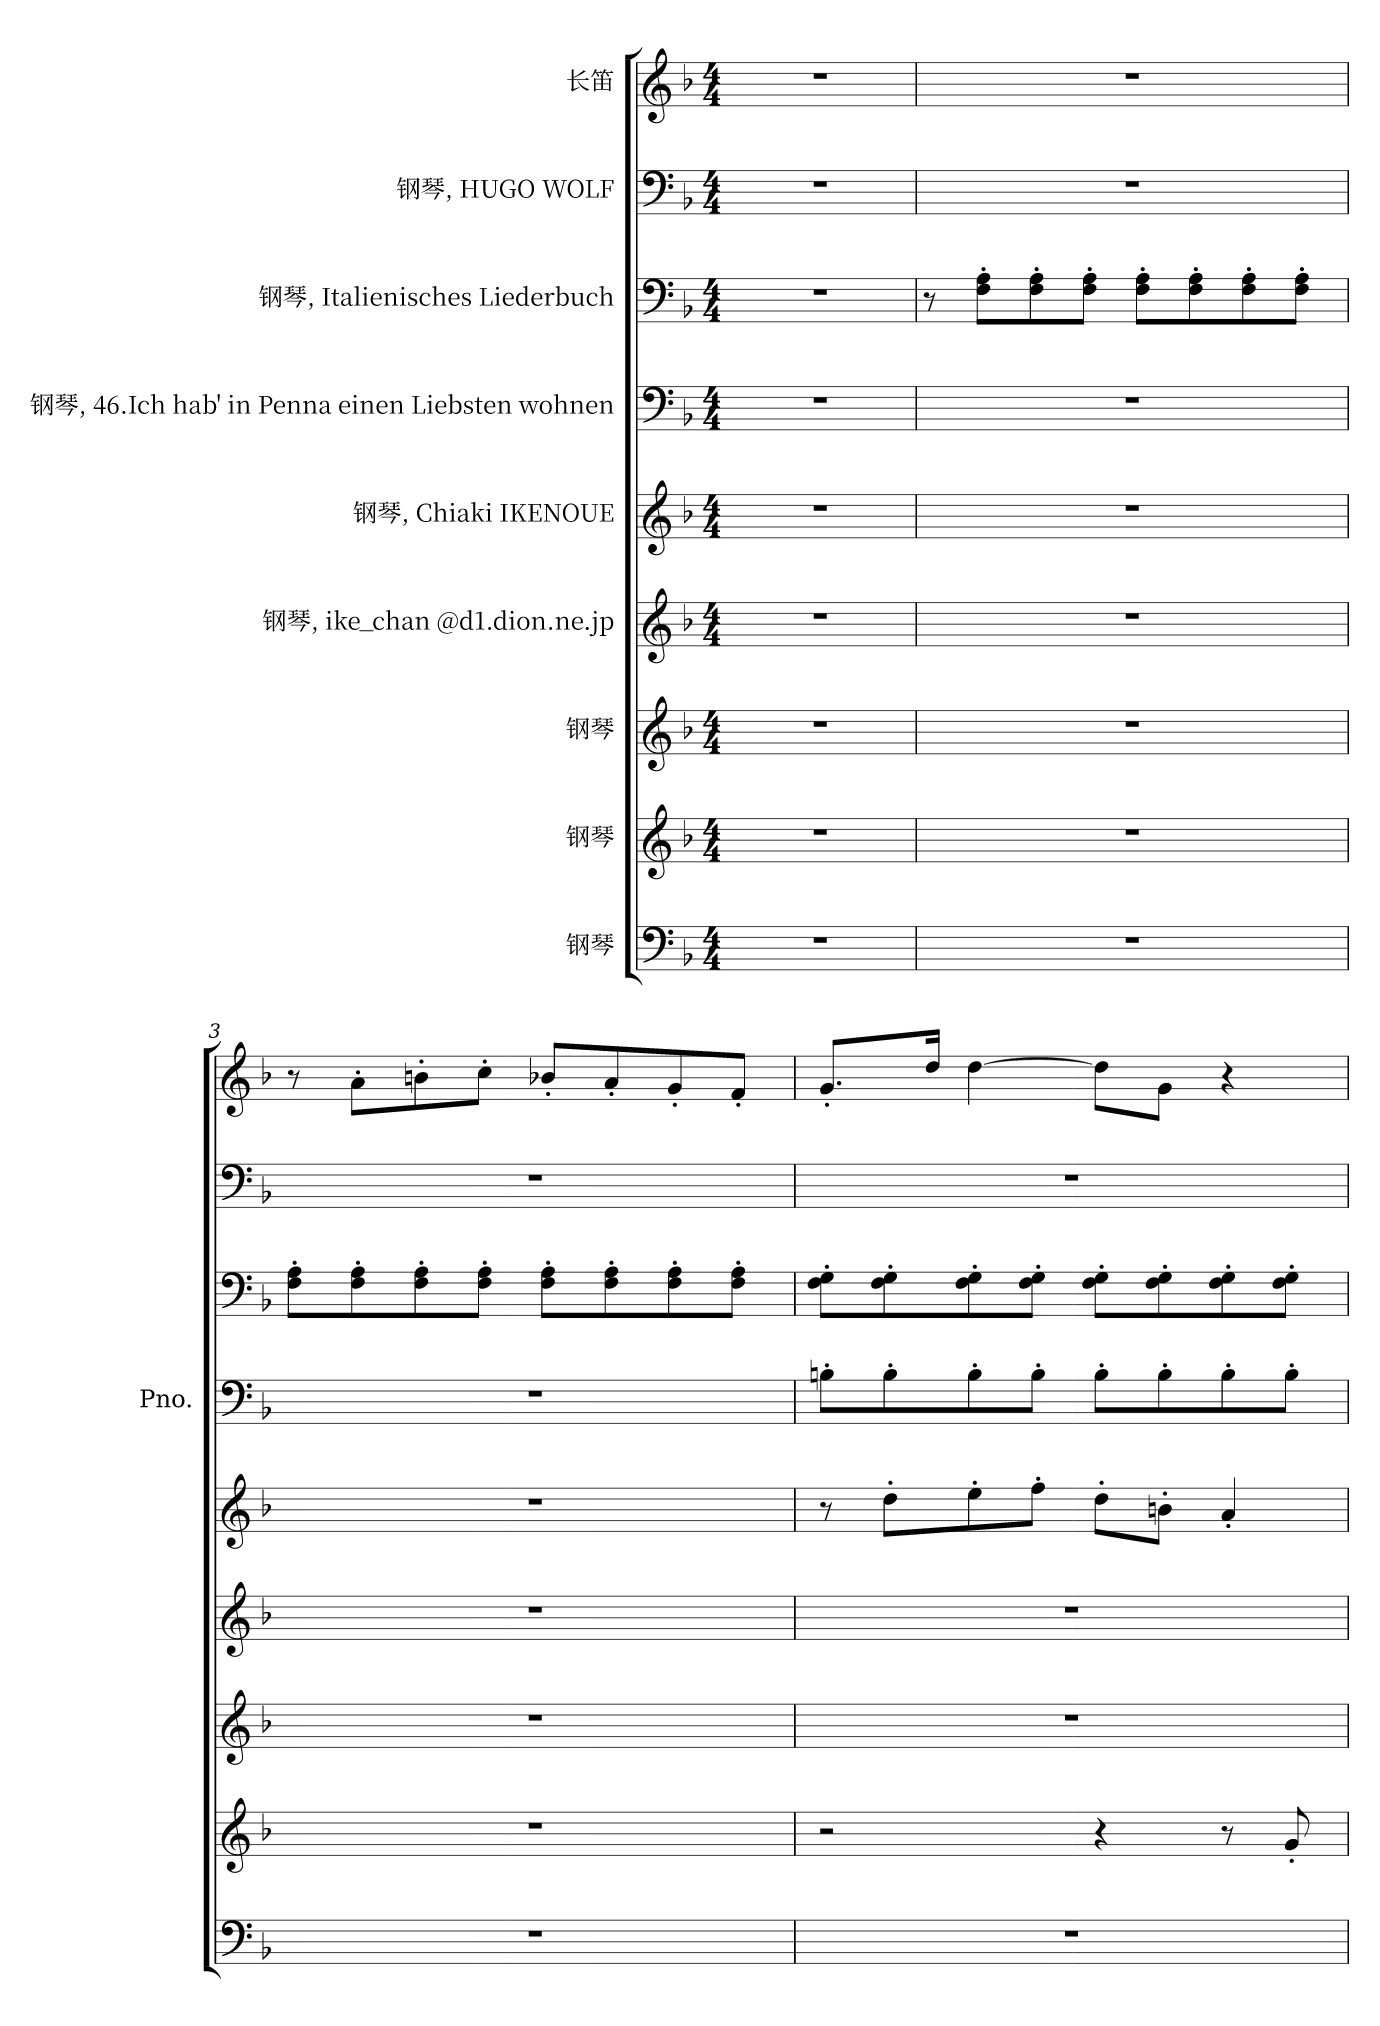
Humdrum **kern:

**kern	**kern	**kern	**kern	**kern	**kern	**kern	**kern	**kern
*part9	*part8	*part7	*part6	*part5	*part4	*part3	*part2	*part1
*staff9	*staff8	*staff7	*staff6	*staff5	*staff4	*staff3	*staff2	*staff1
*I"钢琴	*I"钢琴	*I"钢琴	*I"钢琴, ike_chan @d1.dion.ne.jp	*I"钢琴, Chiaki IKENOUE	*I"钢琴, 46.Ich hab' in Penna einen Liebsten wohnen	*I"钢琴, Italienisches Liederbuch	*I"钢琴, HUGO WOLF	*I"长笛
*	*	*	*	*	*I'Pno.	*	*	*
*clefF4	*clefG2	*clefG2	*clefG2	*clefG2	*clefF4	*clefF4	*clefF4	*clefG2
*k[b-]	*k[b-]	*k[b-]	*k[b-]	*k[b-]	*k[b-]	*k[b-]	*k[b-]	*k[b-]
*M4/4	*M4/4	*M4/4	*M4/4	*M4/4	*M4/4	*M4/4	*M4/4	*M4/4
*MM160	*MM160	*MM160	*MM160	*MM160	*MM160	*MM160	*MM160	*MM160
=1	=1	=1	=1	=1	=1	=1	=1	=1
1r	1r	1r	1r	1r	1r	1r	1r	1r
=2	=2	=2	=2	=2	=2	=2	=2	=2
1r	1r	1r	1r	1r	1r	8r	1r	1r
.	.	.	.	.	.	8F\' 8A\'L	.	.
.	.	.	.	.	.	8F\' 8A\'	.	.
.	.	.	.	.	.	8F\' 8A\'J	.	.
.	.	.	.	.	.	8F\' 8A\'L	.	.
.	.	.	.	.	.	8F\' 8A\'	.	.
.	.	.	.	.	.	8F\' 8A\'	.	.
.	.	.	.	.	.	8F\' 8A\'J	.	.
=3	=3	=3	=3	=3	=3	=3	=3	=3
1r	1r	1r	1r	1r	1r	8F\' 8A\'L	1r	8r
.	.	.	.	.	.	8F\' 8A\'	.	8a'\L
.	.	.	.	.	.	8F\' 8A\'	.	8bn'\
.	.	.	.	.	.	8F\' 8A\'J	.	8cc'\J
.	.	.	.	.	.	8F\' 8A\'L	.	8b-X'/L
.	.	.	.	.	.	8F\' 8A\'	.	8a'/
.	.	.	.	.	.	8F\' 8A\'	.	8g'/
.	.	.	.	.	.	8F\' 8A\'J	.	8f'/J
!!LO:PB:g=z
=4	=4	=4	=4	=4	=4	=4	=4	=4
1r	2r	1r	1r	8r	8Bn'\L	8F\' 8G\'L	1r	8.g'/L
.	.	.	.	8dd'\L	8B'\	8F\' 8G\'	.	.
.	.	.	.	.	.	.	.	16dd/Jk
.	.	.	.	8ee'\	8B'\	8F\' 8G\'	.	[4dd\
.	.	.	.	8ff'\J	8B'\J	8F\' 8G\'J	.	.
.	4r	.	.	8dd'\L	8B'\L	8F\' 8G\'L	.	8dd\L]
.	.	.	.	8bn'\J	8B'\	8F\' 8G\'	.	8g\J
.	8r	.	.	4a'/	8B'\	8F\' 8G\'	.	4r
.	8g'/	.	.	.	8B'\J	8F\' 8G\'J	.	.
=	=	=	=	=	=	=	=	=
*-	*-	*-	*-	*-	*-	*-	*-	*-
